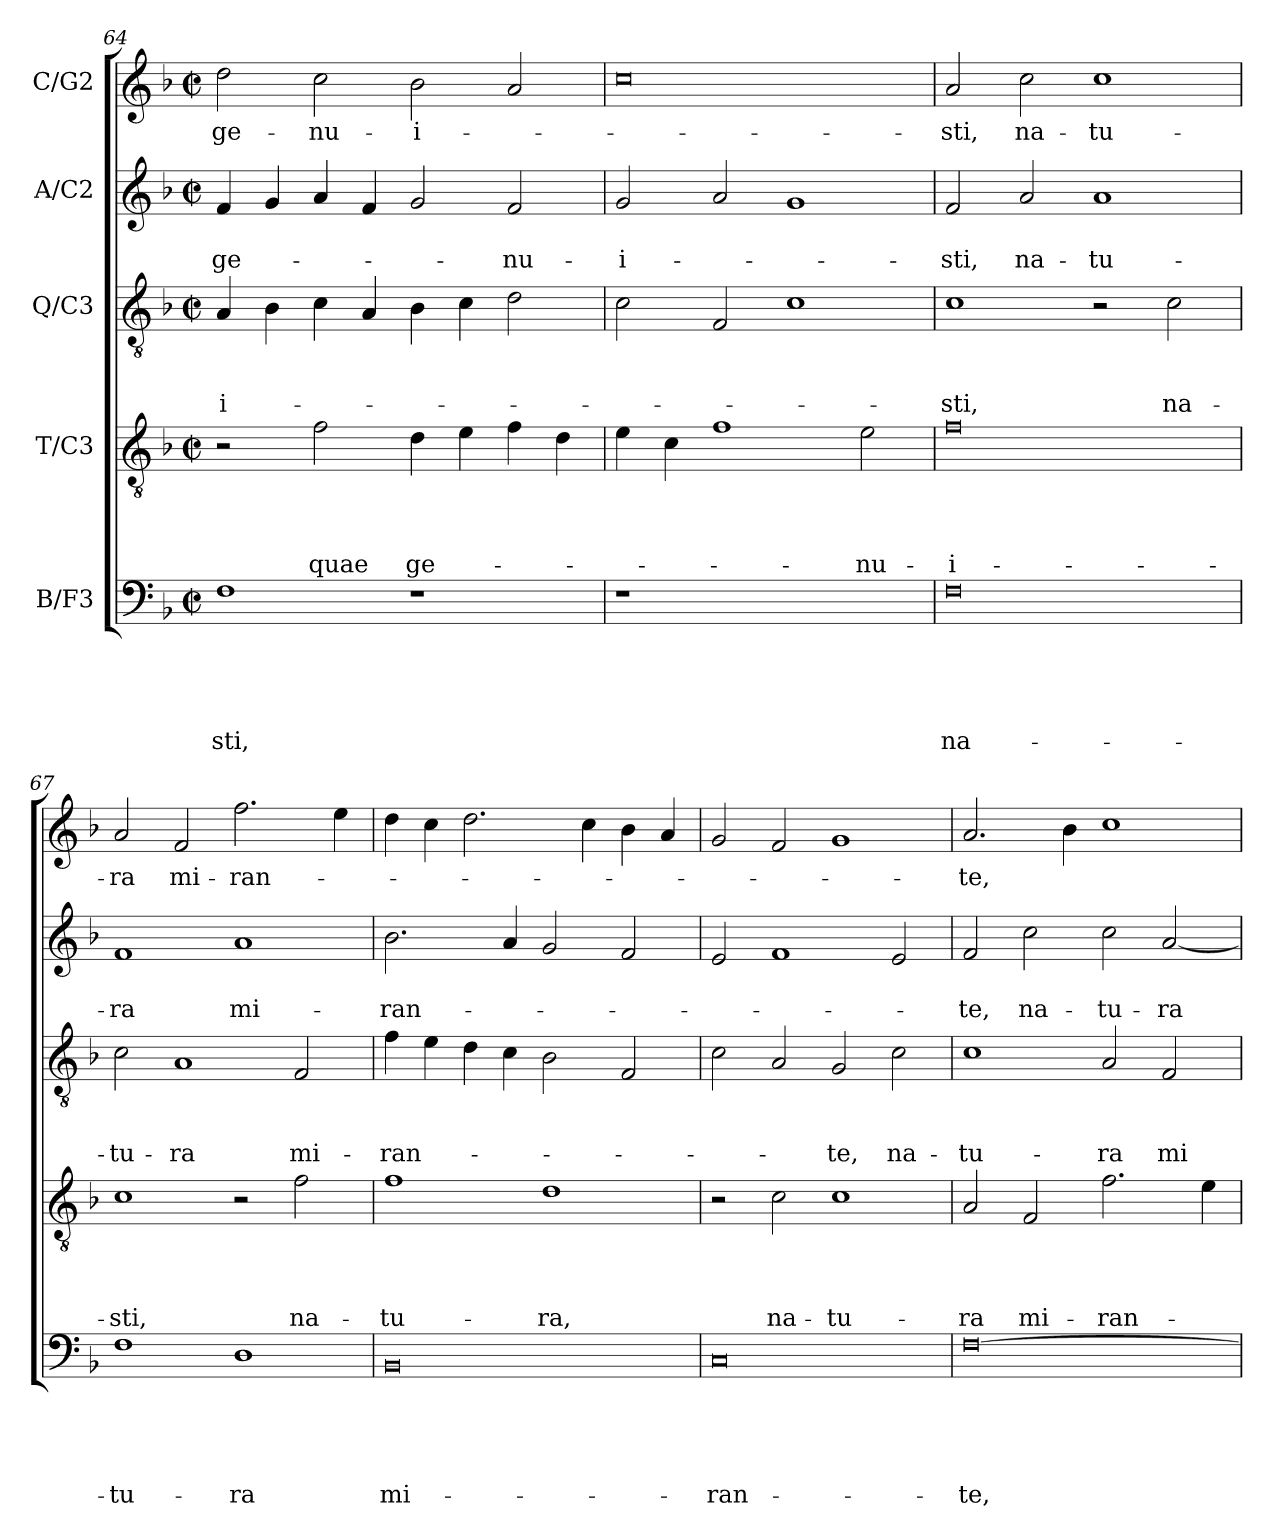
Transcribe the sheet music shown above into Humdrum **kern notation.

**kern	**text	**text	**text	**text	**text	**kern	**text	**text	**text	**text	**kern	**text	**text	**text	**kern	**text	**text	**kern	**text
*part5	*part5	*part5	*part5	*part5	*part5	*part4	*part4	*part4	*part4	*part4	*part3	*part3	*part3	*part3	*part2	*part2	*part2	*part1	*part1
*staff5	*staff5	*staff5	*staff5	*staff5	*staff5	*staff4	*staff4	*staff4	*staff4	*staff4	*staff3	*staff3	*staff3	*staff3	*staff2	*staff2	*staff2	*staff1	*staff1
*I"B/F3	*	*	*	*	*	*I"T/C3	*	*	*	*	*I"Q/C3	*	*	*	*I"A/C2	*	*	*I"C/G2	*
*clefF4	*	*	*	*	*	*clefGv2	*	*	*	*	*clefGv2	*	*	*	*clefG2	*	*	*clefG2	*
*k[b-]	*	*	*	*	*	*k[b-]	*	*	*	*	*k[b-]	*	*	*	*k[b-]	*	*	*k[b-]	*
*F:	*	*	*	*	*	*F:	*	*	*	*	*F:	*	*	*	*F:	*	*	*F:	*
*M2/2	*	*	*	*	*	*M2/2	*	*	*	*	*M2/2	*	*	*	*M2/2	*	*	*M2/2	*
*met(c|)	*	*	*	*	*	*met(c|)	*	*	*	*	*met(c|)	*	*	*	*met(c|)	*	*	*met(c|)	*
=64	=64	=64	=64	=64	=64	=64	=64	=64	=64	=64	=64	=64	=64	=64	=64	=64	=64	=64	=64
!	!	!	!	!	!LO:LY:b	!	!	!	!	!	!	!	!	!LO:LY:b	!	!	!LO:LY:b	!	!LO:LY:b
1F	.	.	.	.	-sti,	2r	.	.	.	.	4A/	.	.	-i-	4f/	.	ge-	2dd\	ge-
.	.	.	.	.	.	.	.	.	.	.	4B-\	.	.	.	4g/	.	.	.	.
!	!	!	!	!	!	!	!	!	!	!LO:LY:b	!	!	!	!	!	!	!	!	!LO:LY:b
.	.	.	.	.	.	2f\	.	.	.	quae	4c\	.	.	.	4a/	.	.	2cc\	-nu-
.	.	.	.	.	.	.	.	.	.	.	4A/	.	.	.	4f/	.	.	.	.
!	!	!	!	!	!	!	!	!	!	!LO:LY:b	!	!	!	!	!	!	!	!	!LO:LY:b
1r	.	.	.	.	.	4d\	.	.	.	ge-	4B-\	.	.	.	2g/	.	.	2b-\	-i-
.	.	.	.	.	.	4e\	.	.	.	.	4c\	.	.	.	.	.	.	.	.
!	!	!	!	!	!	!	!	!	!	!	!	!	!	!	!	!	!LO:LY:b	!	!
.	.	.	.	.	.	4f\	.	.	.	.	2d\	.	.	.	2f/	.	-nu-	2a/	.
.	.	.	.	.	.	4d\	.	.	.	.	.	.	.	.	.	.	.	.	.
=65	=65	=65	=65	=65	=65	=65	=65	=65	=65	=65	=65	=65	=65	=65	=65	=65	=65	=65	=65
!	!	!	!	!	!	!	!	!	!	!	!	!	!	!	!	!	!LO:LY:b	!	!
1r	.	.	.	.	.	4e\	.	.	.	.	2c\	.	.	.	2g/	.	-i-	0cc	.
.	.	.	.	.	.	4c\	.	.	.	.	.	.	.	.	.	.	.	.	.
.	.	.	.	.	.	1f	.	.	.	.	2F/	.	.	.	2a/	.	.	.	.
1ryy	.	.	.	.	.	.	.	.	.	.	1c	.	.	.	1g	.	.	.	.
!	!	!	!	!	!	!	!	!	!	!LO:LY:b	!	!	!	!	!	!	!	!	!
.	.	.	.	.	.	2e\	.	.	.	-nu-	.	.	.	.	.	.	.	.	.
=66	=66	=66	=66	=66	=66	=66	=66	=66	=66	=66	=66	=66	=66	=66	=66	=66	=66	=66	=66
!	!	!	!	!	!LO:LY:b	!	!	!	!	!LO:LY:b	!	!	!	!LO:LY:b	!	!	!LO:LY:b	!	!LO:LY:b
0F	.	.	.	.	na-	0f	.	.	.	-i-	1c	.	.	-sti,	2f/	.	-sti,	2a/	-sti,
!	!	!	!	!	!	!	!	!	!	!	!	!	!	!	!	!	!LO:LY:b	!	!LO:LY:b
.	.	.	.	.	.	.	.	.	.	.	.	.	.	.	2a/	.	na-	2cc\	na-
!	!	!	!	!	!	!	!	!	!	!	!	!	!	!	!	!	!LO:LY:b	!	!LO:LY:b
.	.	.	.	.	.	.	.	.	.	.	2r	.	.	.	1a	.	-tu-	1cc	-tu-
!	!	!	!	!	!	!	!	!	!	!	!	!	!	!LO:LY:b	!	!	!	!	!
.	.	.	.	.	.	.	.	.	.	.	2c\	.	.	na-	.	.	.	.	.
!!LO:LB:g=z
=67	=67	=67	=67	=67	=67	=67	=67	=67	=67	=67	=67	=67	=67	=67	=67	=67	=67	=67	=67
!	!	!	!	!	!LO:LY:b	!	!	!	!	!LO:LY:b	!	!	!	!LO:LY:b	!	!	!LO:LY:b	!	!LO:LY:b
1F	.	.	.	.	-tu-	1c	.	.	.	-sti,	2c\	.	.	-tu-	1f	.	-ra	2a/	-ra
!	!	!	!	!	!	!	!	!	!	!	!	!	!	!LO:LY:b	!	!	!	!	!LO:LY:b
.	.	.	.	.	.	.	.	.	.	.	1A	.	.	-ra	.	.	.	2f/	mi-
!	!	!	!	!	!LO:LY:b	!	!	!	!	!	!	!	!	!	!	!	!LO:LY:b	!	!LO:LY:b
1D	.	.	.	.	-ra	2r	.	.	.	.	.	.	.	.	1a	.	mi-	2.ff\	-ran-
!	!	!	!	!	!	!	!	!	!	!LO:LY:b	!	!	!	!LO:LY:b	!	!	!	!	!
.	.	.	.	.	.	2f\	.	.	.	na-	2F/	.	.	mi-	.	.	.	.	.
.	.	.	.	.	.	.	.	.	.	.	.	.	.	.	.	.	.	4ee\	.
=68	=68	=68	=68	=68	=68	=68	=68	=68	=68	=68	=68	=68	=68	=68	=68	=68	=68	=68	=68
!	!	!	!	!	!LO:LY:b	!	!	!	!	!LO:LY:b	!	!	!	!LO:LY:b	!	!	!LO:LY:b	!	!
0BB-	.	.	.	.	mi-	1f	.	.	.	-tu-	4f\	.	.	-ran-	2.b-\	.	-ran-	4dd\	.
.	.	.	.	.	.	.	.	.	.	.	4e\	.	.	.	.	.	.	4cc\	.
.	.	.	.	.	.	.	.	.	.	.	4d\	.	.	.	.	.	.	2.dd\	.
.	.	.	.	.	.	.	.	.	.	.	4c\	.	.	.	4a/	.	.	.	.
!	!	!	!	!	!	!	!	!	!	!LO:LY:b	!	!	!	!	!	!	!	!	!
.	.	.	.	.	.	1d	.	.	.	-ra,	2B-\	.	.	.	2g/	.	.	.	.
.	.	.	.	.	.	.	.	.	.	.	.	.	.	.	.	.	.	4cc\	.
.	.	.	.	.	.	.	.	.	.	.	2F/	.	.	.	2f/	.	.	4b-\	.
.	.	.	.	.	.	.	.	.	.	.	.	.	.	.	.	.	.	4a/	.
=69	=69	=69	=69	=69	=69	=69	=69	=69	=69	=69	=69	=69	=69	=69	=69	=69	=69	=69	=69
!	!	!	!	!	!LO:LY:b	!	!	!	!	!	!	!	!	!	!	!	!	!	!
0C	.	.	.	.	-ran-	2r	.	.	.	.	2c\	.	.	.	2e/	.	.	2g/	.
!	!	!	!	!	!	!	!	!	!	!LO:LY:b	!	!	!	!	!	!	!	!	!
.	.	.	.	.	.	2c\	.	.	.	na-	2A/	.	.	.	1f	.	.	2f/	.
!	!	!	!	!	!	!	!	!	!	!LO:LY:b	!	!	!	!LO:LY:b	!	!	!	!	!
.	.	.	.	.	.	1c	.	.	.	-tu-	2G/	.	.	-te,	.	.	.	1g	.
!	!	!	!	!	!	!	!	!	!	!	!	!	!	!LO:LY:b	!	!	!	!	!
.	.	.	.	.	.	.	.	.	.	.	2c\	.	.	na-	2e/	.	.	.	.
=70	=70	=70	=70	=70	=70	=70	=70	=70	=70	=70	=70	=70	=70	=70	=70	=70	=70	=70	=70
!	!	!	!	!	!LO:LY:b	!	!	!	!	!LO:LY:b	!	!	!	!LO:LY:b	!	!	!LO:LY:b	!	!LO:LY:b
[0F	.	.	.	.	-te,	2A/	.	.	.	-ra	1c	.	.	-tu-	2f/	.	-te,	2.a/	-te,
!	!	!	!	!	!	!	!	!	!	!LO:LY:b	!	!	!	!	!	!	!LO:LY:b	!	!
.	.	.	.	.	.	2F/	.	.	.	mi-	.	.	.	.	2cc\	.	na-	.	.
.	.	.	.	.	.	.	.	.	.	.	.	.	.	.	.	.	.	4b-\	.
!	!	!	!	!	!	!	!	!	!	!LO:LY:b	!	!	!	!LO:LY:b	!	!	!LO:LY:b	!	!
.	.	.	.	.	.	2.f\	.	.	.	-ran-	2A/	.	.	-ra	2cc\	.	-tu-	1cc	.
!	!	!	!	!	!	!	!	!	!	!	!	!	!	!LO:LY:b	!	!	!LO:LY:b	!	!
.	.	.	.	.	.	.	.	.	.	.	2F/	.	.	mi-	[2a/	.	-ra	.	.
.	.	.	.	.	.	4e\	.	.	.	.	.	.	.	.	.	.	.	.	.
=	=	=	=	=	=	=	=	=	=	=	=	=	=	=	=	=	=	=	=
*-	*-	*-	*-	*-	*-	*-	*-	*-	*-	*-	*-	*-	*-	*-	*-	*-	*-	*-	*-
